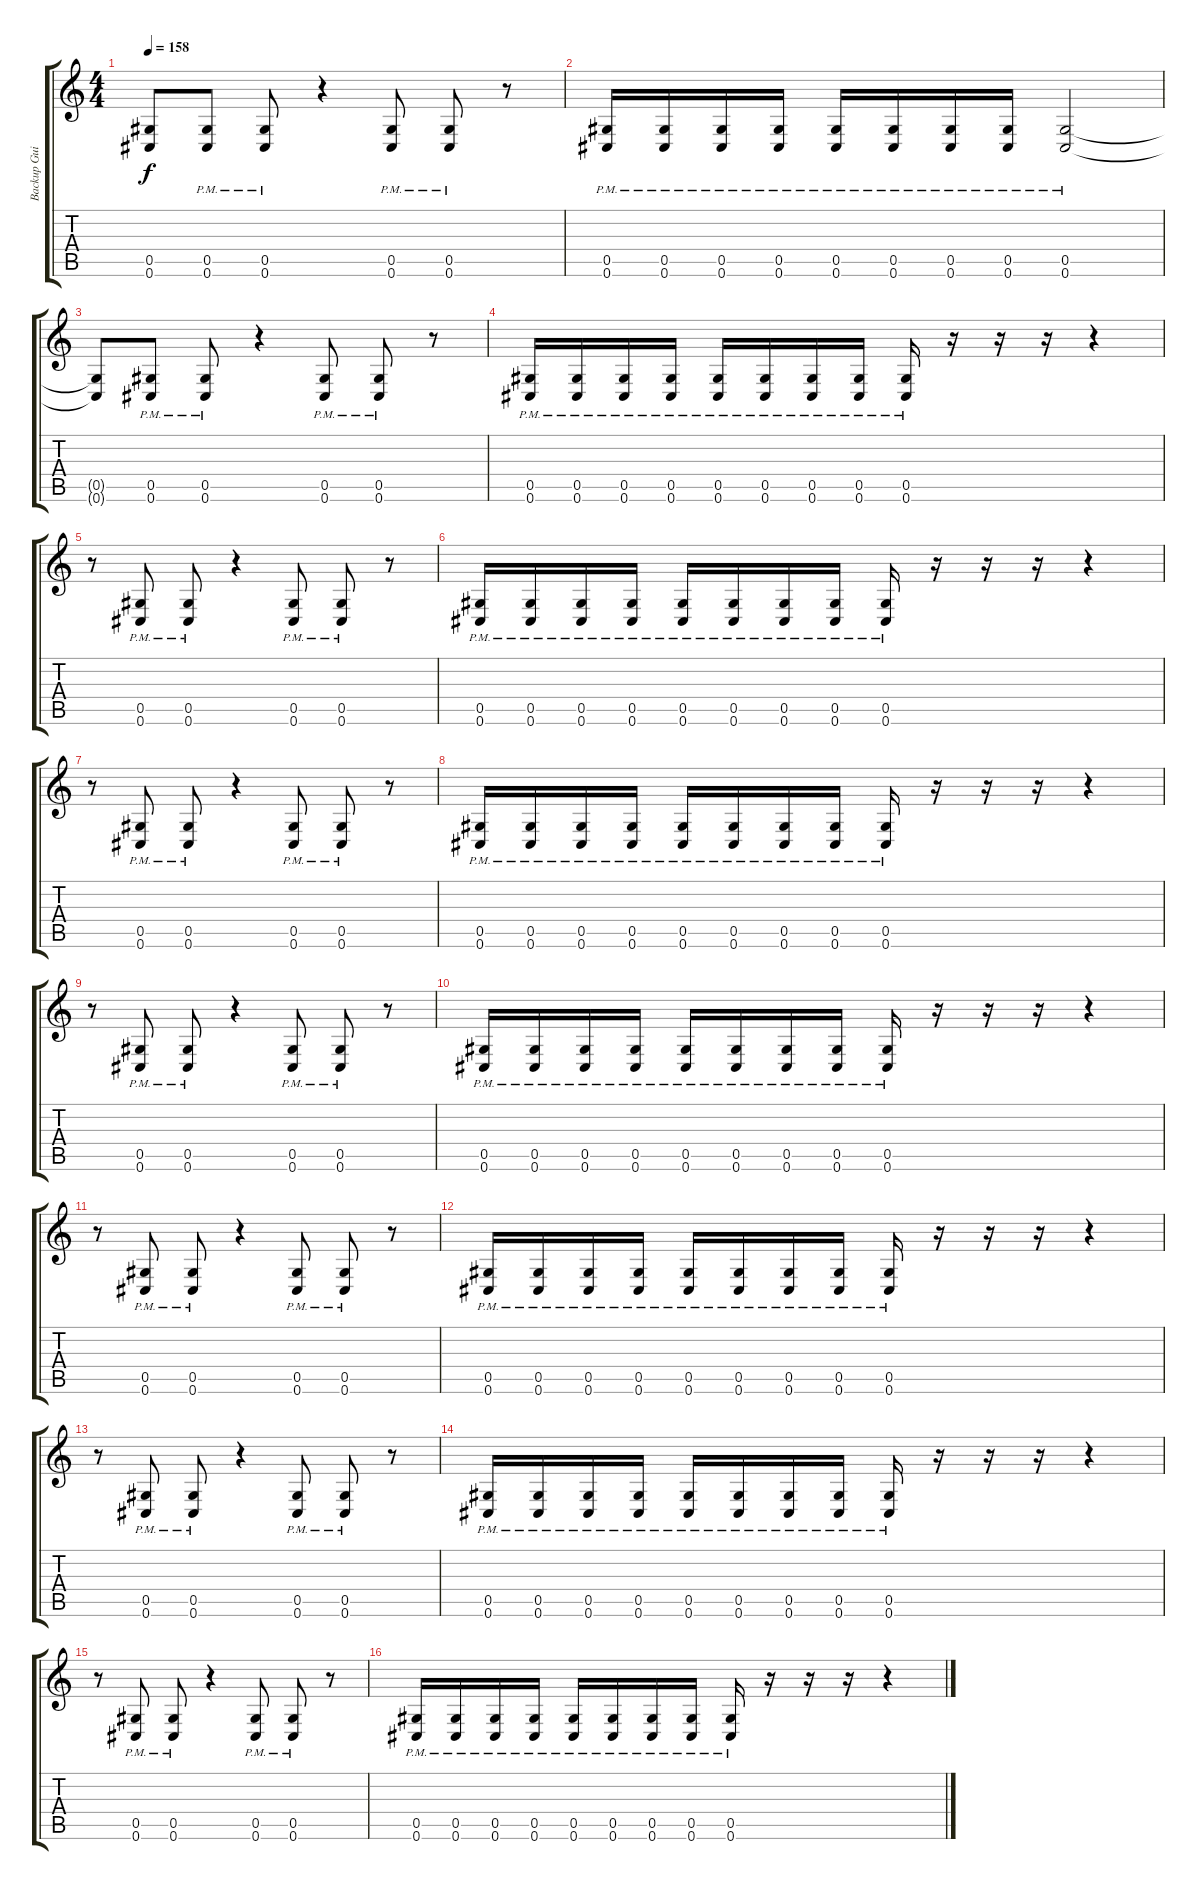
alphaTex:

\track ("Backup Guitar" "Backup Gui") {instrument distortionguitar}
\staff {score tabs}
\tuning (Eb4 Bb3 Gb3 Db3 Ab2 Db2) {hide}
\ts (4 4)
\tempo 158
\clef g2
\ks c
(0.5{t} 0.6{t}).8{dy f} (0.5{pm} 0.6).8 (0.5{pm} 0.6).8 r.4 (0.5{pm} 0.6).8 (0.5{pm} 0.6).8 r.8 |
(0.5{pm} 0.6).16 (0.5{pm} 0.6).16 (0.5{pm} 0.6).16 (0.5{pm} 0.6).16 (0.5{pm} 0.6).16 (0.5{pm} 0.6).16 (0.5{pm} 0.6).16 (0.5{pm} 0.6).16 (0.5{pm} 0.6).2 |
(0.5{t} 0.6{t}).8 (0.5{pm} 0.6).8 (0.5{pm} 0.6).8 r.4 (0.5{pm} 0.6).8 (0.5{pm} 0.6).8 r.8 |
(0.5{pm} 0.6).16 (0.5{pm} 0.6).16 (0.5{pm} 0.6).16 (0.5{pm} 0.6).16 (0.5{pm} 0.6).16 (0.5{pm} 0.6).16 (0.5{pm} 0.6).16 (0.5{pm} 0.6).16 (0.5{pm} 0.6).16 r.16 r.16 r.16 r.4 |
r.8 (0.5{pm} 0.6).8 (0.5{pm} 0.6).8 r.4 (0.5{pm} 0.6).8 (0.5{pm} 0.6).8 r.8 |
(0.5{pm} 0.6).16 (0.5{pm} 0.6).16 (0.5{pm} 0.6).16 (0.5{pm} 0.6).16 (0.5{pm} 0.6).16 (0.5{pm} 0.6).16 (0.5{pm} 0.6).16 (0.5{pm} 0.6).16 (0.5{pm} 0.6).16 r.16 r.16 r.16 r.4 |
r.8 (0.5{pm} 0.6).8 (0.5{pm} 0.6).8 r.4 (0.5{pm} 0.6).8 (0.5{pm} 0.6).8 r.8 |
(0.5{pm} 0.6).16 (0.5{pm} 0.6).16 (0.5{pm} 0.6).16 (0.5{pm} 0.6).16 (0.5{pm} 0.6).16 (0.5{pm} 0.6).16 (0.5{pm} 0.6).16 (0.5{pm} 0.6).16 (0.5{pm} 0.6).16 r.16 r.16 r.16 r.4 |
r.8 (0.5{pm} 0.6).8 (0.5{pm} 0.6).8 r.4 (0.5{pm} 0.6).8 (0.5{pm} 0.6).8 r.8 |
(0.5{pm} 0.6).16 (0.5{pm} 0.6).16 (0.5{pm} 0.6).16 (0.5{pm} 0.6).16 (0.5{pm} 0.6).16 (0.5{pm} 0.6).16 (0.5{pm} 0.6).16 (0.5{pm} 0.6).16 (0.5{pm} 0.6).16 r.16 r.16 r.16 r.4 |
r.8 (0.5{pm} 0.6).8 (0.5{pm} 0.6).8 r.4 (0.5{pm} 0.6).8 (0.5{pm} 0.6).8 r.8 |
(0.5{pm} 0.6).16 (0.5{pm} 0.6).16 (0.5{pm} 0.6).16 (0.5{pm} 0.6).16 (0.5{pm} 0.6).16 (0.5{pm} 0.6).16 (0.5{pm} 0.6).16 (0.5{pm} 0.6).16 (0.5{pm} 0.6).16 r.16 r.16 r.16 r.4 |
r.8 (0.5{pm} 0.6).8 (0.5{pm} 0.6).8 r.4 (0.5{pm} 0.6).8 (0.5{pm} 0.6).8 r.8 |
(0.5{pm} 0.6).16 (0.5{pm} 0.6).16 (0.5{pm} 0.6).16 (0.5{pm} 0.6).16 (0.5{pm} 0.6).16 (0.5{pm} 0.6).16 (0.5{pm} 0.6).16 (0.5{pm} 0.6).16 (0.5{pm} 0.6).16 r.16 r.16 r.16 r.4 |
r.8 (0.5{pm} 0.6).8 (0.5{pm} 0.6).8 r.4 (0.5{pm} 0.6).8 (0.5{pm} 0.6).8 r.8 |
(0.5{pm} 0.6).16 (0.5{pm} 0.6).16 (0.5{pm} 0.6).16 (0.5{pm} 0.6).16 (0.5{pm} 0.6).16 (0.5{pm} 0.6).16 (0.5{pm} 0.6).16 (0.5{pm} 0.6).16 (0.5{pm} 0.6).16 r.16 r.16 r.16 r.4
